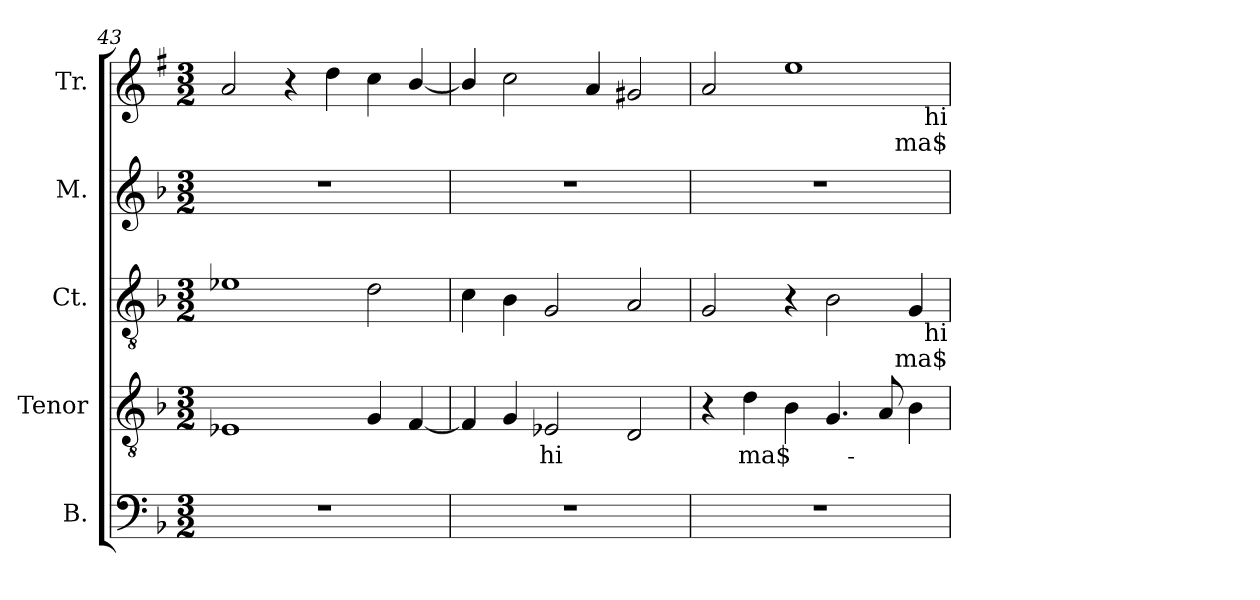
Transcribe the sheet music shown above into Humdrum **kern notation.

**kern	**kern	**text	**kern	**kern	**kern
*part5	*part4	*part4	*part3	*part2	*part1
*staff5	*staff4	*staff4	*staff3	*staff2	*staff1
*I"B.	*I"Tenor	*	*I"Ct.	*I"M.	*I"Tr.
*I'B.	*I'T.	*	*I'Ct.	*I'M.	*I'Tr.
*clefF4	*clefGv2	*	*clefGv2	*clefG2	*clefG2
*	*	*	*	*	*ITrd1c2
*k[b-]	*k[b-]	*	*k[b-]	*k[b-]	*k[b-]
*F:	*F:	*	*F:	*F:	*F:
*M3/2	*M3/2	*	*M3/2	*M3/2	*M3/2
=43	=43	=43	=43	=43	=43
1.r	1E-X	.	1e-X	1.r	2g/
.	.	.	.	.	4r
.	.	.	.	.	4cc\
.	4G/	.	2d\	.	4b-\
.	[<4F/	.	.	.	[<4a/
=44	=44	=44	=44	=44	=44
1.r	4F/]	.	4c\	1.r	4a/]
.	4G/	.	4B-\	.	2b-\
!	!	!LO:LY:b	!	!	!
.	2E-/	-hi	2G/	.	.
.	.	.	.	.	4g/
.	2D/	.	2A/	.	2f#/
=45	=45	=45	=45	=45	=45
1.r	4r	.	2G/	1.r	2g/
!	!	!LO:LY:b	!	!	!
.	4d\	ma$-	.	.	.
.	4B-\	.	4r	.	1dd
.	4.G/	.	2B-\	.	.
.	8A/	.	.	.	.
.	4B-\	.	4G/	.	.
!	!	!	!	!	!LO:TX:b:t=hi
!	!	!	!	!	!LO:TX:b:t=ma$
!	!	!	!LO:TX:b:t=hi	!	!
!	!	!	!LO:TX:b:t=ma$	!	!
=	=	=	=	=	=
*-	*-	*-	*-	*-	*-
